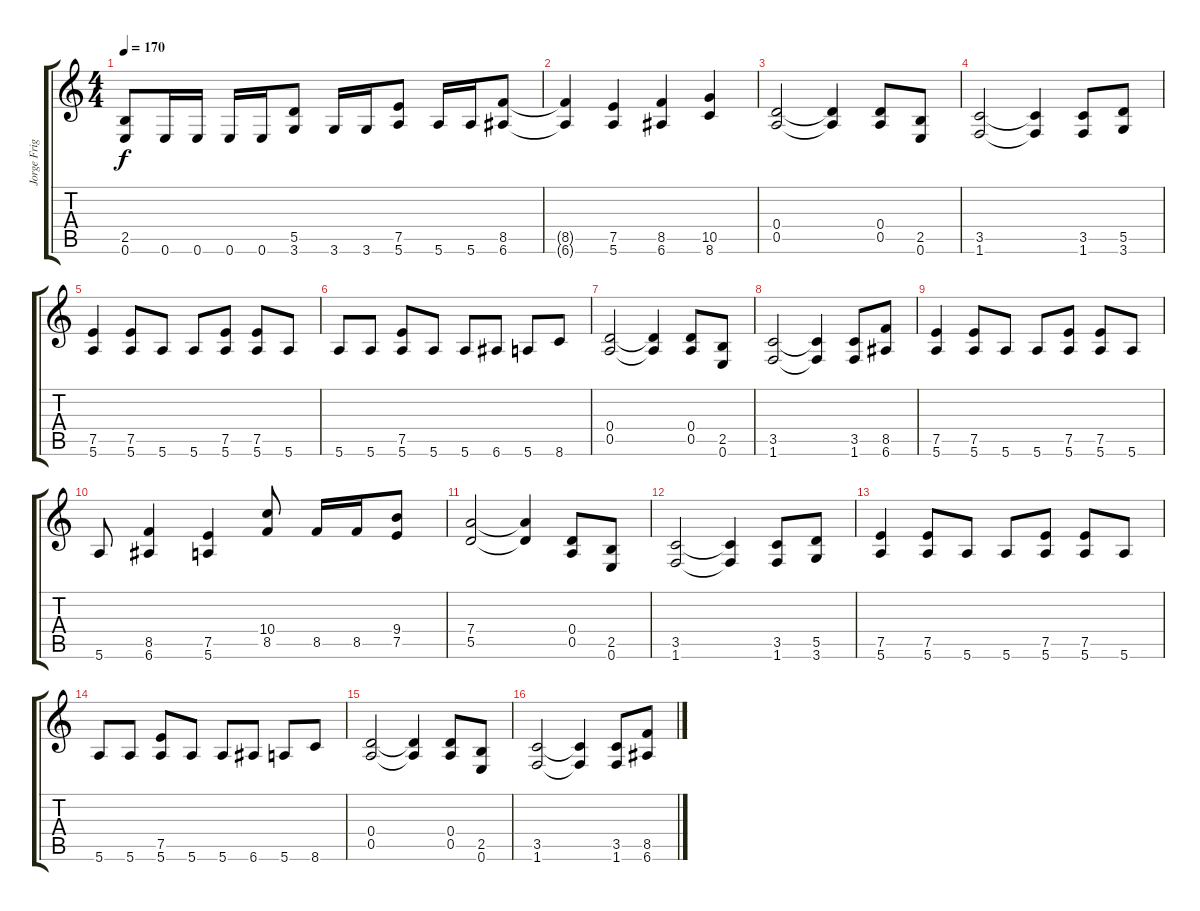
\track ("Jorge Frigerio Base A" "Jorge Frig") {instrument distortionguitar}
\staff {score tabs}
\tuning (E4 B3 G3 D3 A2 E2) {hide}
\ts (4 4)
\tempo 170
\clef g2
\ks c
(2.5 0.6).8{dy f} 0.6.16 0.6.16 0.6.16 0.6.16 (5.5 3.6).8 3.6.16 3.6.16 (7.5 5.6).8 5.6.16 5.6.16 (8.5 6.6).8 |
(8.5{t} 6.6{t}).4 (7.5 5.6).4 (8.5 6.6).4 (10.5 8.6).4 |
(0.4 0.5).2 (0.4{t} 0.5{t}).4 (0.4 0.5).8 (2.5 0.6).8 |
(3.5 1.6).2 (3.5{t} 1.6{t}).4 (3.5 1.6).8 (5.5 3.6).8 |
(7.5 5.6).4 (7.5 5.6).8 5.6.8 5.6.8 (7.5 5.6).8 (7.5 5.6).8 5.6.8 |
5.6.8 5.6.8 (7.5 5.6).8 5.6.8 5.6.8 6.6.8 5.6.8 8.6.8 |
(0.4 0.5).2 (0.4{t} 0.5{t}).4 (0.4 0.5).8 (2.5 0.6).8 |
(3.5 1.6).2 (3.5{t} 1.6{t}).4 (3.5 1.6).8 (8.5 6.6).8 |
(7.5 5.6).4 (7.5 5.6).8 5.6.8 5.6.8 (7.5 5.6).8 (7.5 5.6).8 5.6.8 |
5.6.8 (8.5 6.6).4 (7.5 5.6).4 (10.4 8.5).8 8.5.16 8.5.16 (9.4 7.5).8 |
(7.4 5.5).2 (7.4{t} 5.5{t}).4 (0.4 0.5).8 (2.5 0.6).8 |
(3.5 1.6).2 (3.5{t} 1.6{t}).4 (3.5 1.6).8 (5.5 3.6).8 |
(7.5 5.6).4 (7.5 5.6).8 5.6.8 5.6.8 (7.5 5.6).8 (7.5 5.6).8 5.6.8 |
5.6.8 5.6.8 (7.5 5.6).8 5.6.8 5.6.8 6.6.8 5.6.8 8.6.8 |
(0.4 0.5).2 (0.4{t} 0.5{t}).4 (0.4 0.5).8 (2.5 0.6).8 |
(3.5 1.6).2 (3.5{t} 1.6{t}).4 (3.5 1.6).8 (8.5 6.6).8
